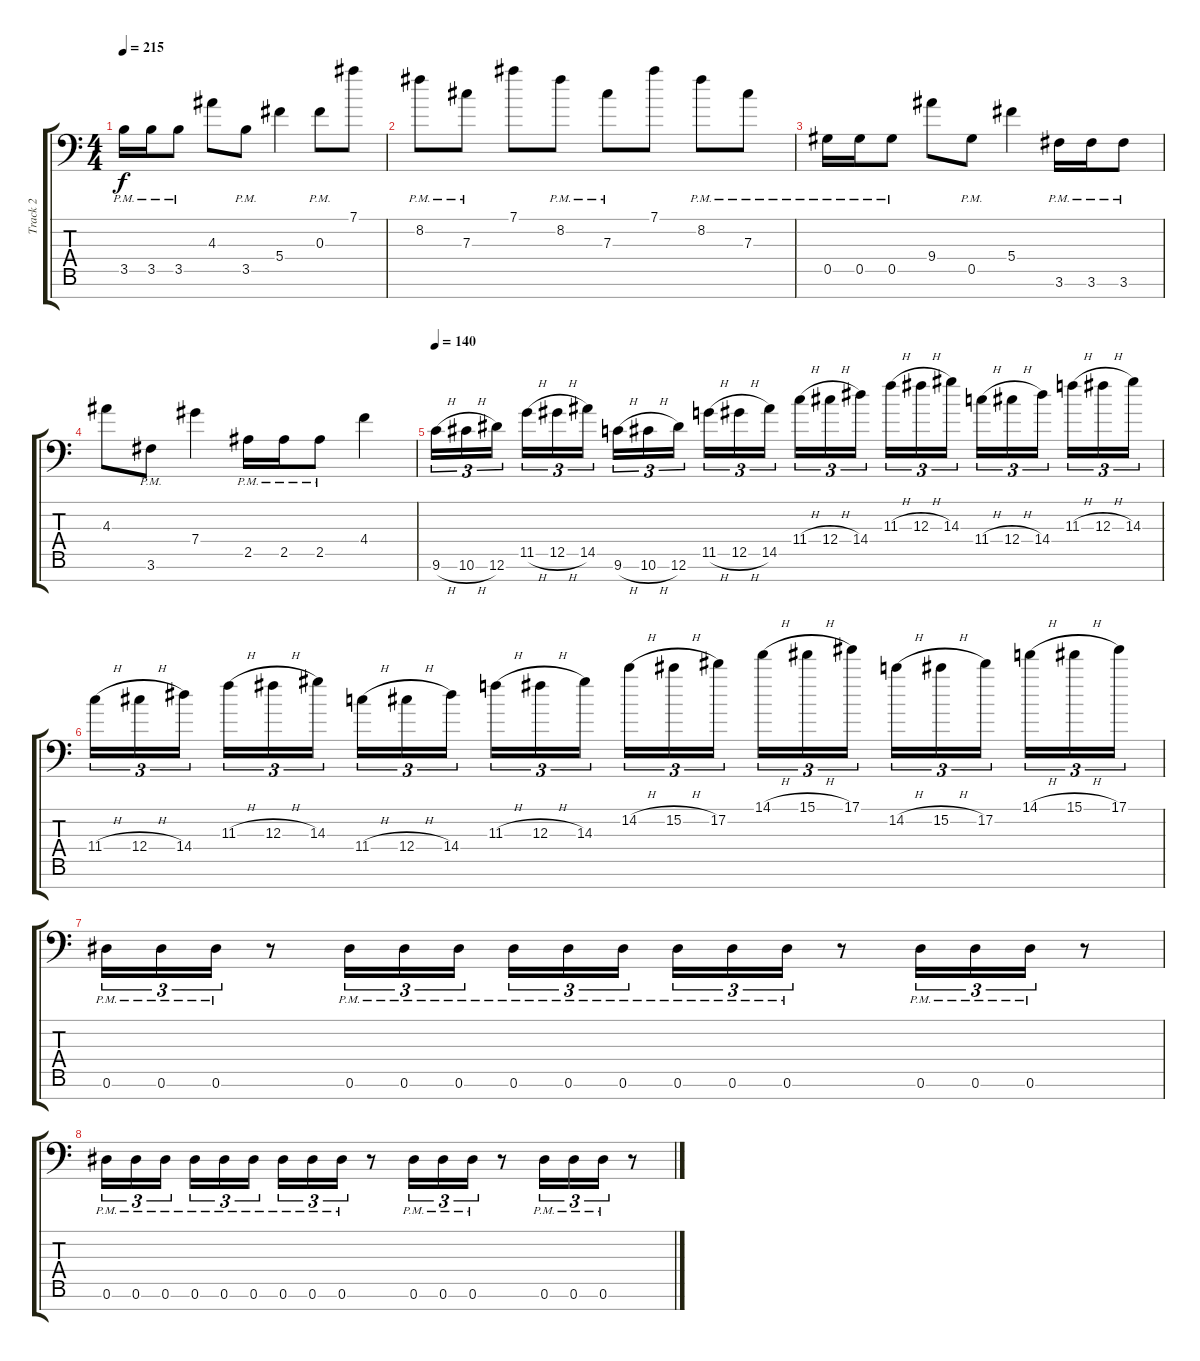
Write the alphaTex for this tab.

\track ("Track 2" "Track 2") {instrument overdrivenguitar}
\staff {score tabs}
\tuning (Eb4 Bb3 Gb3 Db3 Ab2 Eb2 Bb1) {hide}
\ts (4 4)
\tempo 215
\clef f4
\ks c
3.5{pm}.16{dy f} 3.5{pm}.16 3.5{pm}.8 4.3.8 3.5{pm}.8 5.4.4 0.3{pm}.8 7.1.8 |
8.2{pm}.8 7.3{pm}.8 7.1.8 8.2{pm}.8 7.3{pm}.8 7.1.8 8.2{pm}.8 7.3{pm}.8 |
0.5{pm}.16 0.5{pm}.16 0.5{pm}.8 9.4.8 0.5{pm}.8 5.4.4 3.6{pm}.16 3.6{pm}.16 3.6{pm}.8 |
4.3.8 3.6{pm}.8 7.4.4 2.5{pm}.16 2.5{pm}.16 2.5{pm}.8 4.4.4 |
\tempo 140
9.6{h}.16{tu (3 2)} 10.6{h}.16{tu (3 2)} 12.6.16{tu (3 2) beam splitsecondary} 11.5{h}.16{tu (3 2)} 12.5{h}.16{tu (3 2)} 14.5.16{tu (3 2)} 9.6{h}.16{tu (3 2)} 10.6{h}.16{tu (3 2)} 12.6.16{tu (3 2) beam splitsecondary} 11.5{h}.16{tu (3 2)} 12.5{h}.16{tu (3 2)} 14.5.16{tu (3 2)} 11.4{h}.16{tu (3 2)} 12.4{h}.16{tu (3 2)} 14.4.16{tu (3 2) beam splitsecondary} 11.3{h}.16{tu (3 2)} 12.3{h}.16{tu (3 2)} 14.3.16{tu (3 2)} 11.4{h}.16{tu (3 2)} 12.4{h}.16{tu (3 2)} 14.4.16{tu (3 2) beam splitsecondary} 11.3{h}.16{tu (3 2)} 12.3{h}.16{tu (3 2)} 14.3.16{tu (3 2)} |
11.4{h}.16{tu (3 2)} 12.4{h}.16{tu (3 2)} 14.4.16{tu (3 2) beam splitsecondary} 11.3{h}.16{tu (3 2)} 12.3{h}.16{tu (3 2)} 14.3.16{tu (3 2)} 11.4{h}.16{tu (3 2)} 12.4{h}.16{tu (3 2)} 14.4.16{tu (3 2) beam splitsecondary} 11.3{h}.16{tu (3 2)} 12.3{h}.16{tu (3 2)} 14.3.16{tu (3 2)} 14.2{h}.16{tu (3 2)} 15.2{h}.16{tu (3 2)} 17.2.16{tu (3 2) beam splitsecondary} 14.1{h}.16{tu (3 2)} 15.1{h}.16{tu (3 2)} 17.1.16{tu (3 2)} 14.2{h}.16{tu (3 2)} 15.2{h}.16{tu (3 2)} 17.2.16{tu (3 2) beam splitsecondary} 14.1{h}.16{tu (3 2)} 15.1{h}.16{tu (3 2)} 17.1.16{tu (3 2)} |
0.6{pm}.16{tu (3 2)} 0.6{pm}.16{tu (3 2)} 0.6{pm}.16{tu (3 2)} r.8 0.6{pm}.16{tu (3 2)} 0.6{pm}.16{tu (3 2)} 0.6{pm}.16{tu (3 2) beam splitsecondary} 0.6{pm}.16{tu (3 2)} 0.6{pm}.16{tu (3 2)} 0.6{pm}.16{tu (3 2)} 0.6{pm}.16{tu (3 2)} 0.6{pm}.16{tu (3 2)} 0.6{pm}.16{tu (3 2)} r.8 0.6{pm}.16{tu (3 2)} 0.6{pm}.16{tu (3 2)} 0.6{pm}.16{tu (3 2)} r.8 |
0.6{pm}.16{tu (3 2)} 0.6{pm}.16{tu (3 2)} 0.6{pm}.16{tu (3 2) beam splitsecondary} 0.6{pm}.16{tu (3 2)} 0.6{pm}.16{tu (3 2)} 0.6{pm}.16{tu (3 2)} 0.6{pm}.16{tu (3 2)} 0.6{pm}.16{tu (3 2)} 0.6{pm}.16{tu (3 2)} r.8 0.6{pm}.16{tu (3 2)} 0.6{pm}.16{tu (3 2)} 0.6{pm}.16{tu (3 2)} r.8 0.6{pm}.16{tu (3 2)} 0.6{pm}.16{tu (3 2)} 0.6{pm}.16{tu (3 2)} r.8
